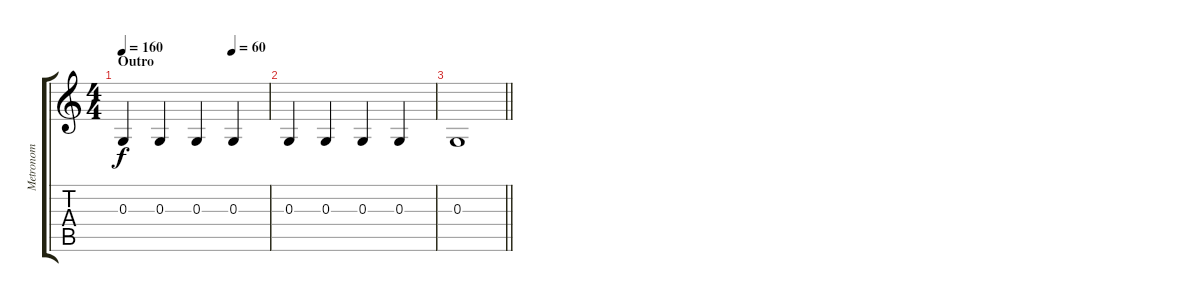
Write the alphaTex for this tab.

\track ("Metronom" "Metronom") {instrument woodblock}
\staff {score tabs}
\tuning (E4 B3 G3 D3 A2 E2) {hide}
\ts (4 4)
\section ("" "Outro")
\tempo 160
\tempo (60 0.75)
\clef g2
\ks c
0.3.4{dy f} 0.3.4 0.3.4 0.3.4 |
0.3.4 0.3.4 0.3.4 0.3.4 |
\barLineRight lightlight
0.3.1
